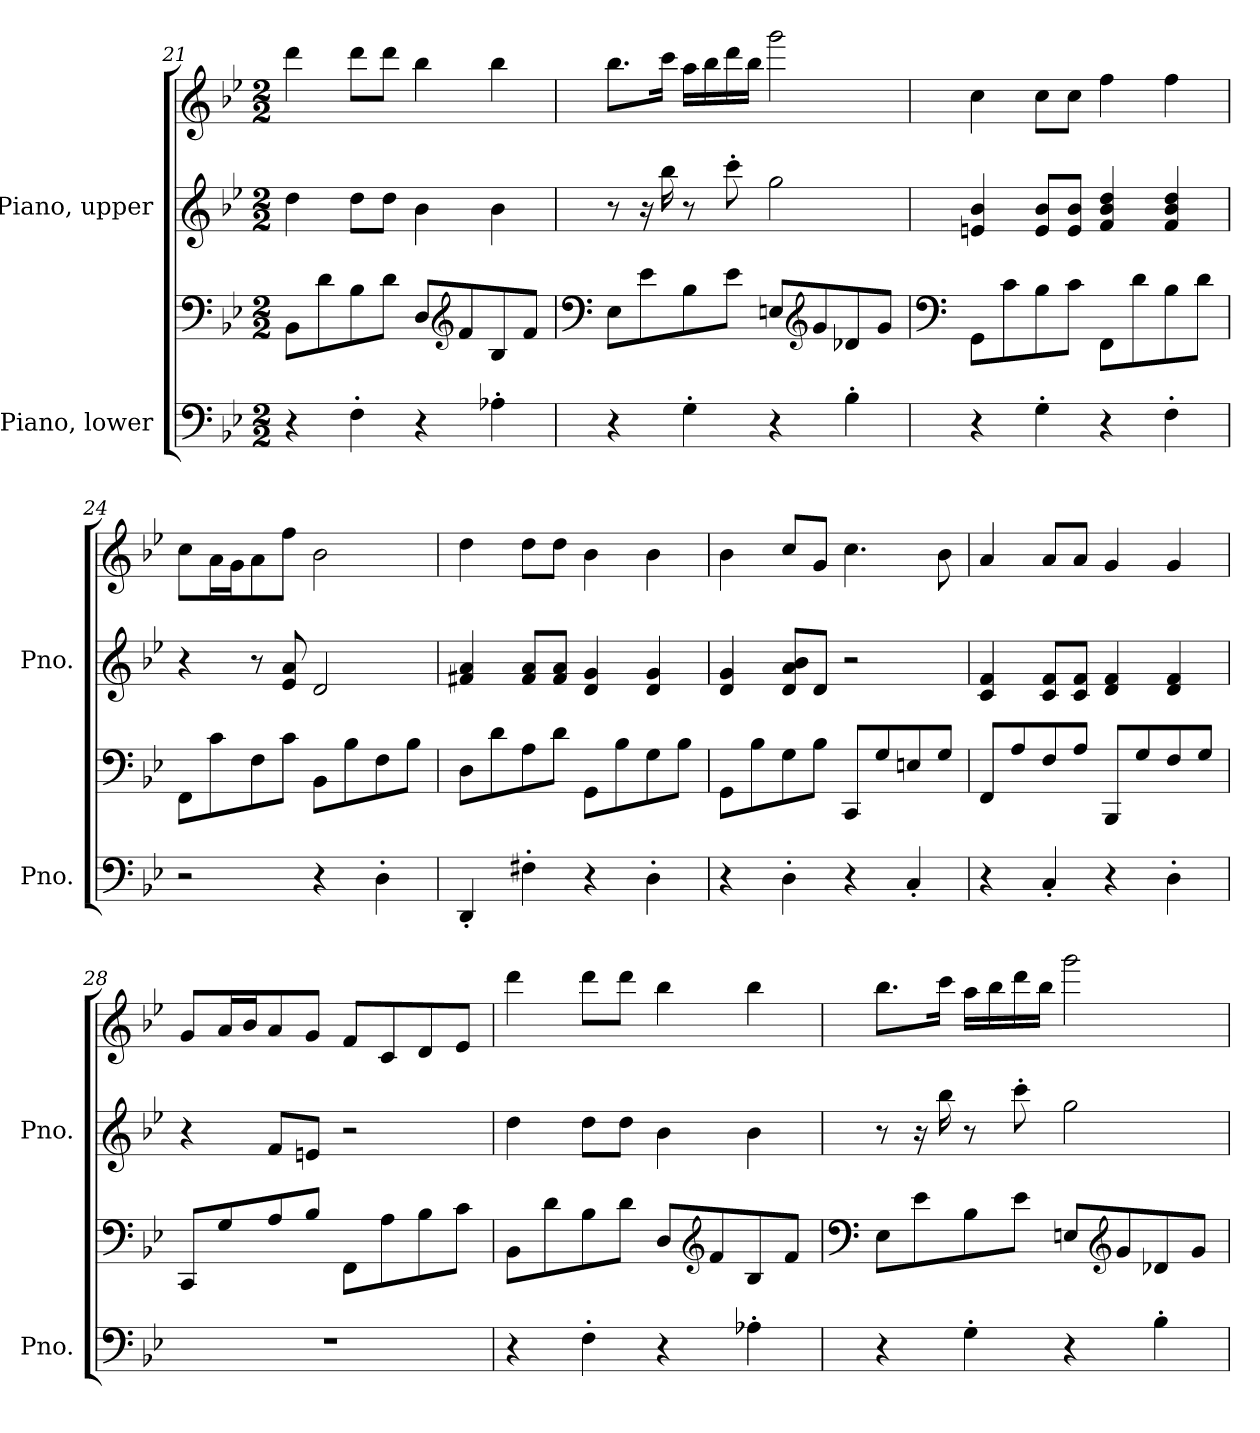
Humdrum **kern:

**kern	**kern	**kern	**kern
*part2	*part2	*part1	*part1
*staff4	*staff3	*staff2	*staff1
*I"Piano, lower	*	*I"Piano, upper	*
*I'Pno.	*	*I'Pno.	*
!!LO:PB:g=z
*clefF4	*clefF4	*clefG2	*clefG2
*k[b-e-]	*k[b-e-]	*k[b-e-]	*k[b-e-]
*M2/2	*M2/2	*M2/2	*M2/2
=21	=21	=21	=21
4r	8BB-\L	4dd\	4ddd\
.	8d\	.	.
4F'\	8B-\	8dd\L	8ddd\L
.	8d\J	8dd\J	8ddd\J
4r	8D/L	4b-\	4bb-\
*	*clefG2	*	*
.	8f/	.	.
4A-X'\	8B-/	4b-\	4bb-\
.	8f/J	.	.
=22	=22	=22	=22
*	*clefF4	*	*
4r	8E-\L	8r	8.bb-\L
.	8e-\	16r	.
.	.	16bb-\	16ccc\Jk
4G'\	8B-\	8r	16aa\LL
.	.	.	16bb-\
.	8e-\J	8ccc'\	16ddd\
.	.	.	16bb-\JJ
4r	8En/L	2gg\	2ggg\
*	*clefG2	*	*
.	8g/	.	.
4B-'\	8d-X/	.	.
.	8g/J	.	.
=23	=23	=23	=23
*	*clefF4	*	*
4r	8GG\L	4en/ 4b-/	4cc\
.	8c\	.	.
4G'\	8B-\	8e/ 8b-/L	8cc\L
.	8c\J	8e/ 8b-/J	8cc\J
4r	8FF\L	4f/ 4b-/ 4dd/	4ff\
.	8d\	.	.
4F'\	8B-\	4f/ 4b-/ 4dd/	4ff\
.	8d\J	.	.
!!LO:LB:g=z
=24	=24	=24	=24
2r	8FF\L	4r	8cc\L
.	8c\	.	16a\L
.	.	.	16g\J
.	8F\	8r	8a\
.	8c\J	8e-/ 8a/	8ff\J
4r	8BB-\L	2d/	2b-\
.	8B-\	.	.
4D'\	8F\	.	.
.	8B-\J	.	.
=25	=25	=25	=25
4DD'/	8D\L	4f#X/ 4a/	4dd\
.	8d\	.	.
4F#X'\	8A\	8f#/ 8a/L	8dd\L
.	8d\J	8f#/ 8a/J	8dd\J
4r	8GG\L	4d/ 4g/	4b-\
.	8B-\	.	.
4D'\	8G\	4d/ 4g/	4b-\
.	8B-\J	.	.
=26	=26	=26	=26
4r	8GG\L	4d/ 4g/	4b-\
.	8B-\	.	.
4D'\	8G\	8d/ 8a/ 8b-/L	8cc/L
.	8B-\J	8d/J	8g/J
4r	8CC/L	2r	4.cc\
.	8G/	.	.
4C'/	8En/	.	.
.	8G/J	.	8b-\
=27	=27	=27	=27
4r	8FF/L	4c/ 4f/	4a/
.	8A/	.	.
4C'/	8F/	8c/ 8f/L	8a/L
.	8A/J	8c/ 8f/J	8a/J
4r	8BBB-/L	4d/ 4f/	4g/
.	8G/	.	.
4D'\	8F/	4d/ 4f/	4g/
.	8G/J	.	.
!!LO:LB:g=z
=28	=28	=28	=28
1r	8CC/L	4r	8g/L
.	8G/	.	16a/L
.	.	.	16b-/J
.	8A/	8f/L	8a/
.	8B-/J	8en/J	8g/J
.	8FF\L	2r	8f/L
.	8A\	.	8c/
.	8B-\	.	8d/
.	8c\J	.	8e-/J
=29	=29	=29	=29
4r	8BB-\L	4dd\	4ddd\
.	8d\	.	.
4F'\	8B-\	8dd\L	8ddd\L
.	8d\J	8dd\J	8ddd\J
4r	8D/L	4b-\	4bb-\
*	*clefG2	*	*
.	8f/	.	.
4A-X'\	8B-/	4b-\	4bb-\
.	8f/J	.	.
=30	=30	=30	=30
*	*clefF4	*	*
4r	8E-\L	8r	8.bb-\L
.	8e-\	16r	.
.	.	16bb-\	16ccc\Jk
4G'\	8B-\	8r	16aa\LL
.	.	.	16bb-\
.	8e-\J	8ccc'\	16ddd\
.	.	.	16bb-\JJ
4r	8En/L	2gg\	2ggg\
*	*clefG2	*	*
.	8g/	.	.
4B-'\	8d-X/	.	.
.	8g/J	.	.
=	=	=	=
*-	*-	*-	*-
